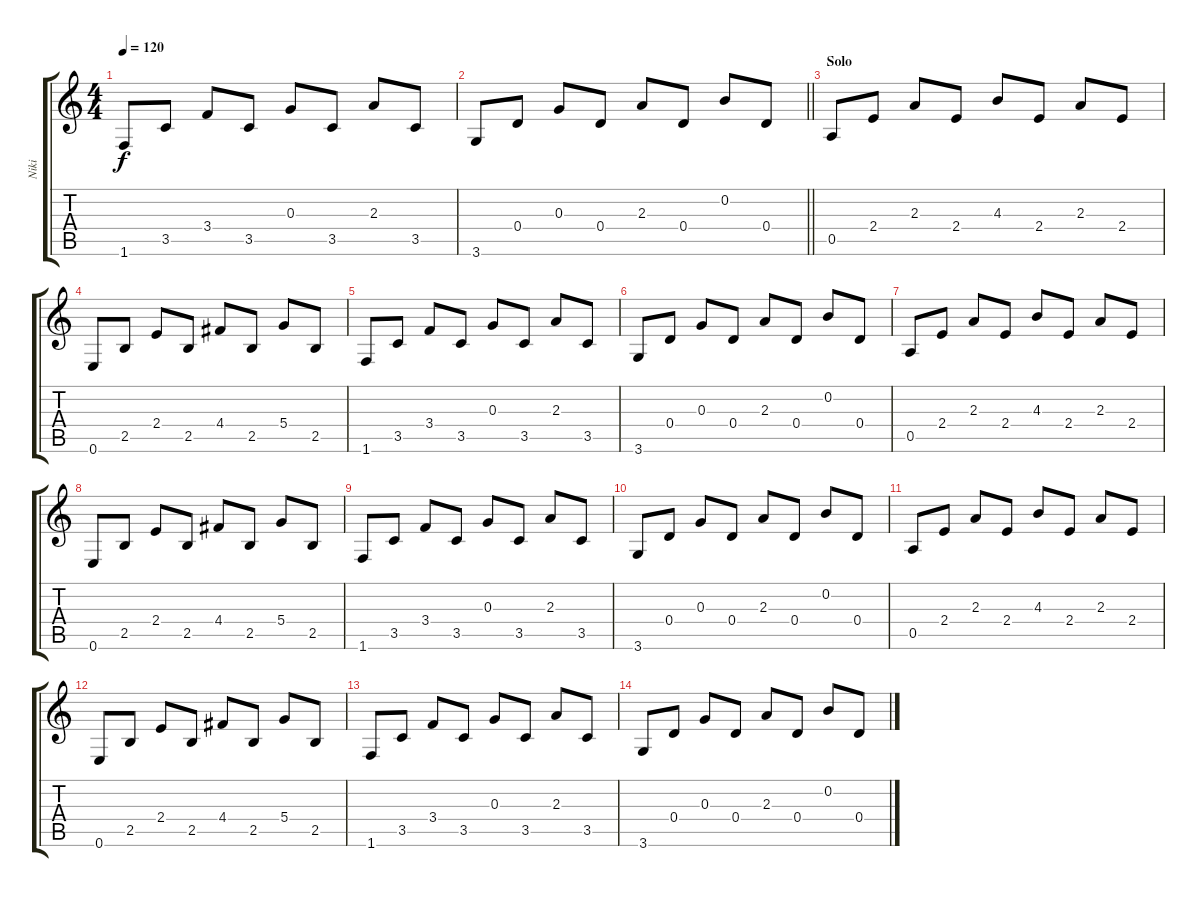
\track ("Niki" "Niki") {instrument overdrivenguitar}
\staff {score tabs}
\tuning (E4 B3 G3 D3 A2 E2) {hide}
\ts (4 4)
\tempo 120
\clef g2
\ks c
1.6.8{dy f} 3.5.8 3.4.8 3.5.8 0.3.8 3.5.8 2.3.8 3.5.8 |
\barLineRight lightlight
3.6.8 0.4.8 0.3.8 0.4.8 2.3.8 0.4.8 0.2.8 0.4.8 |
\section ("" "Solo")
0.5.8 2.4.8 2.3.8 2.4.8 4.3.8 2.4.8 2.3.8 2.4.8 |
0.6.8 2.5.8 2.4.8 2.5.8 4.4.8 2.5.8 5.4.8 2.5.8 |
1.6.8 3.5.8 3.4.8 3.5.8 0.3.8 3.5.8 2.3.8 3.5.8 |
3.6.8 0.4.8 0.3.8 0.4.8 2.3.8 0.4.8 0.2.8 0.4.8 |
0.5.8 2.4.8 2.3.8 2.4.8 4.3.8 2.4.8 2.3.8 2.4.8 |
0.6.8 2.5.8 2.4.8 2.5.8 4.4.8 2.5.8 5.4.8 2.5.8 |
1.6.8 3.5.8 3.4.8 3.5.8 0.3.8 3.5.8 2.3.8 3.5.8 |
3.6.8 0.4.8 0.3.8 0.4.8 2.3.8 0.4.8 0.2.8 0.4.8 |
0.5.8 2.4.8 2.3.8 2.4.8 4.3.8 2.4.8 2.3.8 2.4.8 |
0.6.8 2.5.8 2.4.8 2.5.8 4.4.8 2.5.8 5.4.8 2.5.8 |
1.6.8 3.5.8 3.4.8 3.5.8 0.3.8 3.5.8 2.3.8 3.5.8 |
3.6.8 0.4.8 0.3.8 0.4.8 2.3.8 0.4.8 0.2.8 0.4.8
